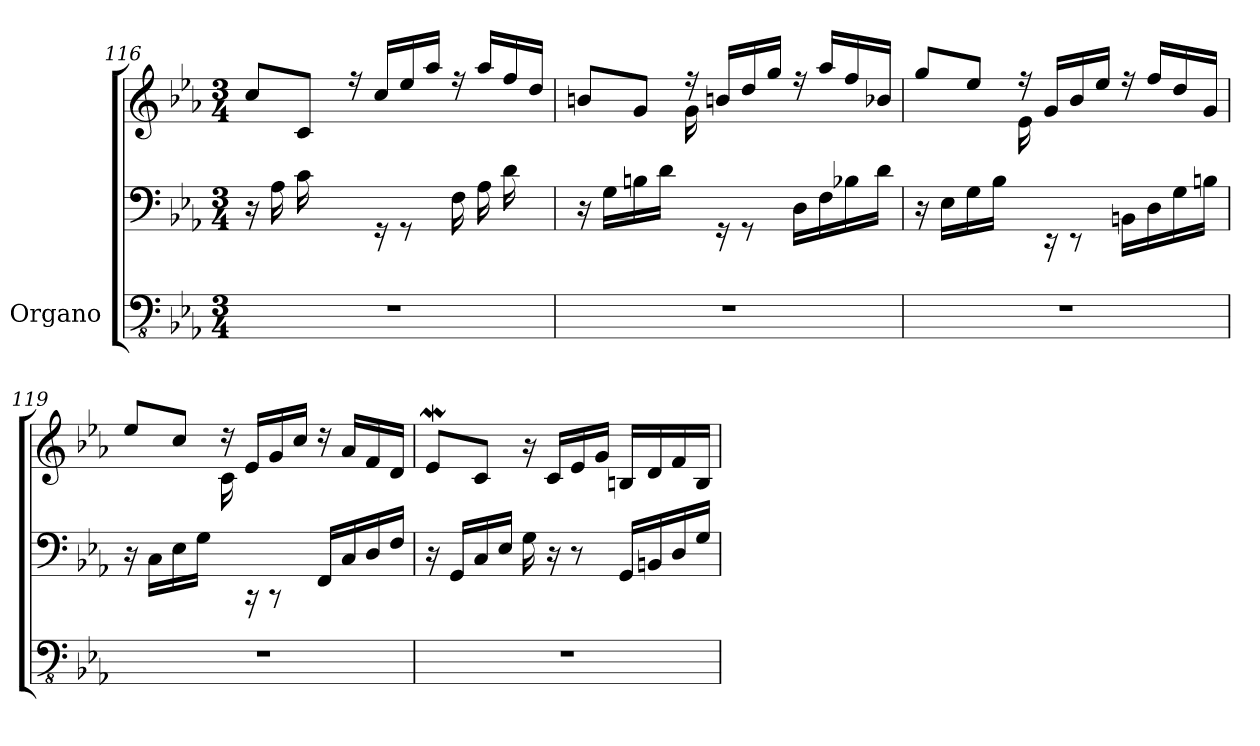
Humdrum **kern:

**kern	**kern	**kern
*part1	*part1	*part1
*staff3	*staff2	*staff1
*I"Organo	*	*
!!LO:LB:g=z
*clefFv4	*clefF4	*clefG2
*k[b-e-a-]	*k[b-e-a-]	*k[b-e-a-]
*M3/4	*M3/4	*M3/4
=116	=116	=116
*	*	*^
2.r	16r	8cc/L	8.ryy
.	16A-\LL	.	.
.	16c\	8c/J	.
.	8ryy	.	16e-\JJ
.	.	16rff	16a-\
.	16rGG	16cc/LL	4.ryy
.	8rGG	16ee-/	.
.	.	16aa-/JJ	.
.	16F\LL	16rff	.
.	16A-\	16aa-/LL	.
.	16d\	16ff/	.
.	16ryy	16dd/JJ	16f\JJ
=117	=117	=117	=117
2.r	16r	8bn/L	4ryy
.	16G\LL	.	.
.	16Bn\	8g/J	.
.	16d\JJ	.	.
.	16ryy	16rff	16g\
.	16rGG	16bn/LL	4..ryy
.	8rGG	16dd/	.
.	.	16gg/JJ	.
.	16D\LL	16rff	.
.	16F\	16aa-/LL	.
.	16B-X\	16ff/	.
.	16d\JJ	16b-X/JJ	.
=118	=118	=118	=118
2.r	16r	8gg/L	4ryy
.	16E-\LL	.	.
.	16G\	8ee-/J	.
.	16B-\JJ	.	.
.	16ryy	16rff	16e-\
.	16rEE	16g/LL	4..ryy
.	8rEE	16b-/	.
.	.	16ee-/JJ	.
.	16BBn\LL	16rff	.
.	16D\	16ff/LL	.
.	16G\	16dd/	.
.	16Bn\JJ	16g/JJ	.
=119	=119	=119	=119
2.r	16r	8ee-/L	4ryy
.	16C\LL	.	.
.	16E-\	8cc/J	.
.	16G\JJ	.	.
.	16ryy	16rdd	16c\
.	16rCC	16e-/LL	4..ryy
.	8rCC	16g/	.
.	.	16cc/JJ	.
.	16FF/LL	16rdd	.
.	16C/	16a-/LL	.
.	16D/	16f/	.
.	16F/JJ	16d/JJ	.
*	*	*v	*v
=120	=120	=120
2.r	16r	8e-w/L
.	16GG/LL	.
.	16C/	8c/J
.	16E-/JJ	.
.	16G\	16r
.	16r	16c/LL
.	8r	16e-/
.	.	16g/JJ
.	16GG/LL	16Bn/LL
.	16BBn/	16d/
.	16D/	16f/
.	16G/JJ	16B/JJ
=	=	=
*-	*-	*-
